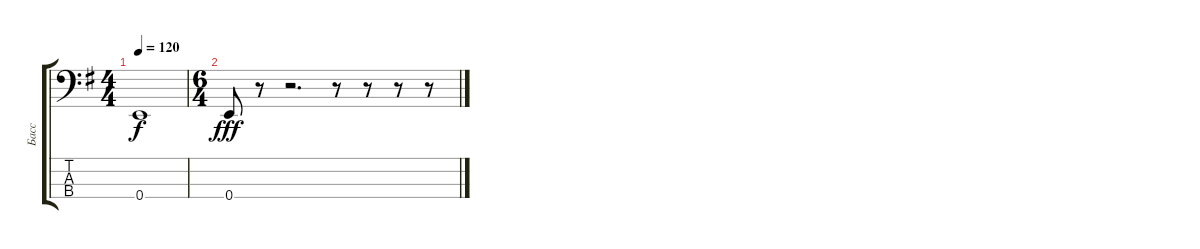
\track ("Басс" "Басс") {instrument electricbassfinger}
\staff {score tabs}
\tuning (G2 D2 A1 E1) {hide}
\ts (4 4)
\tempo 120
\clef f4
\ks eminor
0.4.1{dy f} |
\ts (6 4)
0.4.8{dy fff} r.8 r.2{d} r.8 r.8 r.8 r.8
